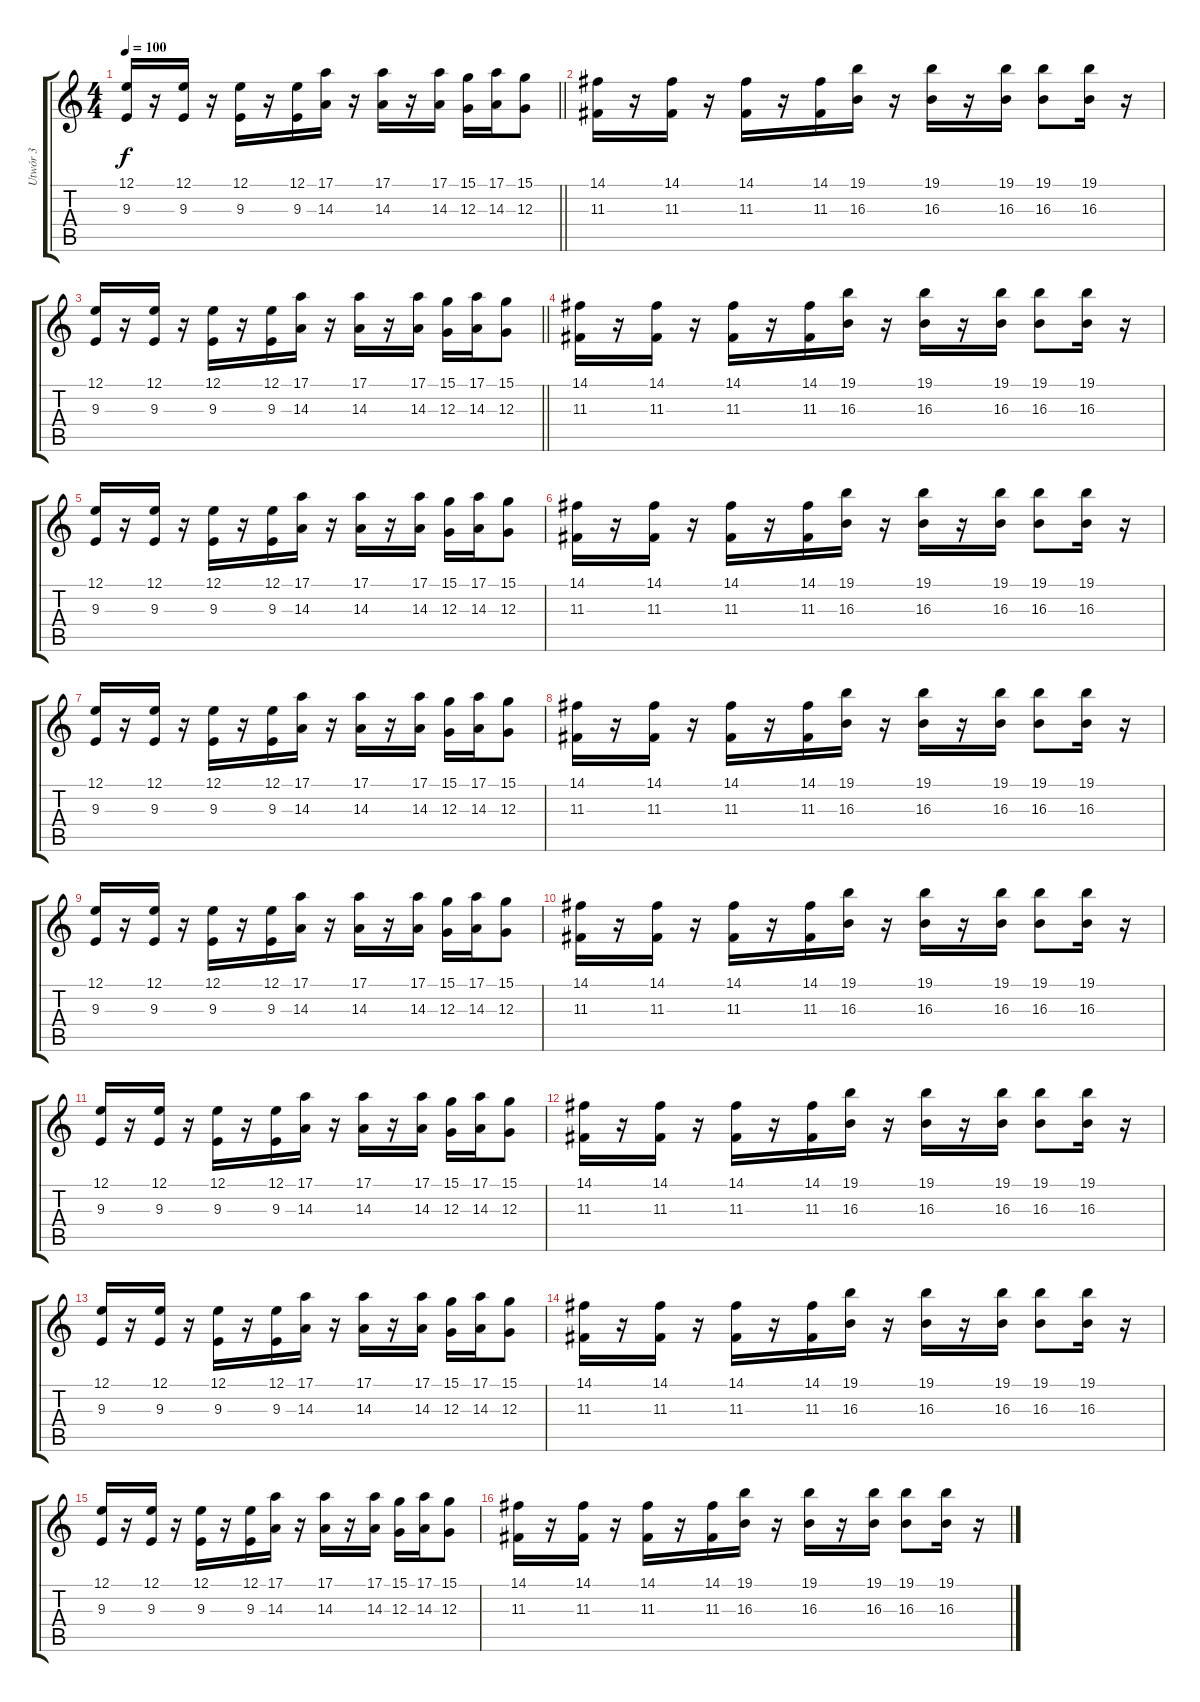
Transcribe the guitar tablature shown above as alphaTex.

\track ("Utwór 3" "Utwór 3") {instrument stringensemble2}
\staff {score tabs}
\tuning (E4 B3 G3 D3 A2 E2) {hide}
\ts (4 4)
\tempo 100
\clef g2
\barLineRight lightlight
\ks c
(12.1 9.3).16{dy f} r.16 (12.1 9.3).16 r.16 (12.1 9.3).16 r.16 (12.1 9.3).16 (17.1 14.3).16 r.16 (17.1 14.3).16 r.16 (17.1 14.3).16 (15.1 12.3).16 (17.1 14.3).16 (15.1 12.3).8 |
(14.1 11.3).16 r.16 (14.1 11.3).16 r.16 (14.1 11.3).16 r.16 (14.1 11.3).16 (19.1 16.3).16 r.16 (19.1 16.3).16 r.16 (19.1 16.3).16 (19.1 16.3).8 (19.1 16.3).16 r.16 |
\barLineRight lightlight
(12.1 9.3).16 r.16 (12.1 9.3).16 r.16 (12.1 9.3).16 r.16 (12.1 9.3).16 (17.1 14.3).16 r.16 (17.1 14.3).16 r.16 (17.1 14.3).16 (15.1 12.3).16 (17.1 14.3).16 (15.1 12.3).8 |
(14.1 11.3).16 r.16 (14.1 11.3).16 r.16 (14.1 11.3).16 r.16 (14.1 11.3).16 (19.1 16.3).16 r.16 (19.1 16.3).16 r.16 (19.1 16.3).16 (19.1 16.3).8 (19.1 16.3).16 r.16 |
(12.1 9.3).16 r.16 (12.1 9.3).16 r.16 (12.1 9.3).16 r.16 (12.1 9.3).16 (17.1 14.3).16 r.16 (17.1 14.3).16 r.16 (17.1 14.3).16 (15.1 12.3).16 (17.1 14.3).16 (15.1 12.3).8 |
(14.1 11.3).16 r.16 (14.1 11.3).16 r.16 (14.1 11.3).16 r.16 (14.1 11.3).16 (19.1 16.3).16 r.16 (19.1 16.3).16 r.16 (19.1 16.3).16 (19.1 16.3).8 (19.1 16.3).16 r.16 |
(12.1 9.3).16 r.16 (12.1 9.3).16 r.16 (12.1 9.3).16 r.16 (12.1 9.3).16 (17.1 14.3).16 r.16 (17.1 14.3).16 r.16 (17.1 14.3).16 (15.1 12.3).16 (17.1 14.3).16 (15.1 12.3).8 |
(14.1 11.3).16 r.16 (14.1 11.3).16 r.16 (14.1 11.3).16 r.16 (14.1 11.3).16 (19.1 16.3).16 r.16 (19.1 16.3).16 r.16 (19.1 16.3).16 (19.1 16.3).8 (19.1 16.3).16 r.16 |
(12.1 9.3).16 r.16 (12.1 9.3).16 r.16 (12.1 9.3).16 r.16 (12.1 9.3).16 (17.1 14.3).16 r.16 (17.1 14.3).16 r.16 (17.1 14.3).16 (15.1 12.3).16 (17.1 14.3).16 (15.1 12.3).8 |
(14.1 11.3).16 r.16 (14.1 11.3).16 r.16 (14.1 11.3).16 r.16 (14.1 11.3).16 (19.1 16.3).16 r.16 (19.1 16.3).16 r.16 (19.1 16.3).16 (19.1 16.3).8 (19.1 16.3).16 r.16 |
(12.1 9.3).16 r.16 (12.1 9.3).16 r.16 (12.1 9.3).16 r.16 (12.1 9.3).16 (17.1 14.3).16 r.16 (17.1 14.3).16 r.16 (17.1 14.3).16 (15.1 12.3).16 (17.1 14.3).16 (15.1 12.3).8 |
(14.1 11.3).16 r.16 (14.1 11.3).16 r.16 (14.1 11.3).16 r.16 (14.1 11.3).16 (19.1 16.3).16 r.16 (19.1 16.3).16 r.16 (19.1 16.3).16 (19.1 16.3).8 (19.1 16.3).16 r.16 |
(12.1 9.3).16 r.16 (12.1 9.3).16 r.16 (12.1 9.3).16 r.16 (12.1 9.3).16 (17.1 14.3).16 r.16 (17.1 14.3).16 r.16 (17.1 14.3).16 (15.1 12.3).16 (17.1 14.3).16 (15.1 12.3).8 |
(14.1 11.3).16 r.16 (14.1 11.3).16 r.16 (14.1 11.3).16 r.16 (14.1 11.3).16 (19.1 16.3).16 r.16 (19.1 16.3).16 r.16 (19.1 16.3).16 (19.1 16.3).8 (19.1 16.3).16 r.16 |
(12.1 9.3).16 r.16 (12.1 9.3).16 r.16 (12.1 9.3).16 r.16 (12.1 9.3).16 (17.1 14.3).16 r.16 (17.1 14.3).16 r.16 (17.1 14.3).16 (15.1 12.3).16 (17.1 14.3).16 (15.1 12.3).8 |
(14.1 11.3).16 r.16 (14.1 11.3).16 r.16 (14.1 11.3).16 r.16 (14.1 11.3).16 (19.1 16.3).16 r.16 (19.1 16.3).16 r.16 (19.1 16.3).16 (19.1 16.3).8 (19.1 16.3).16 r.16
